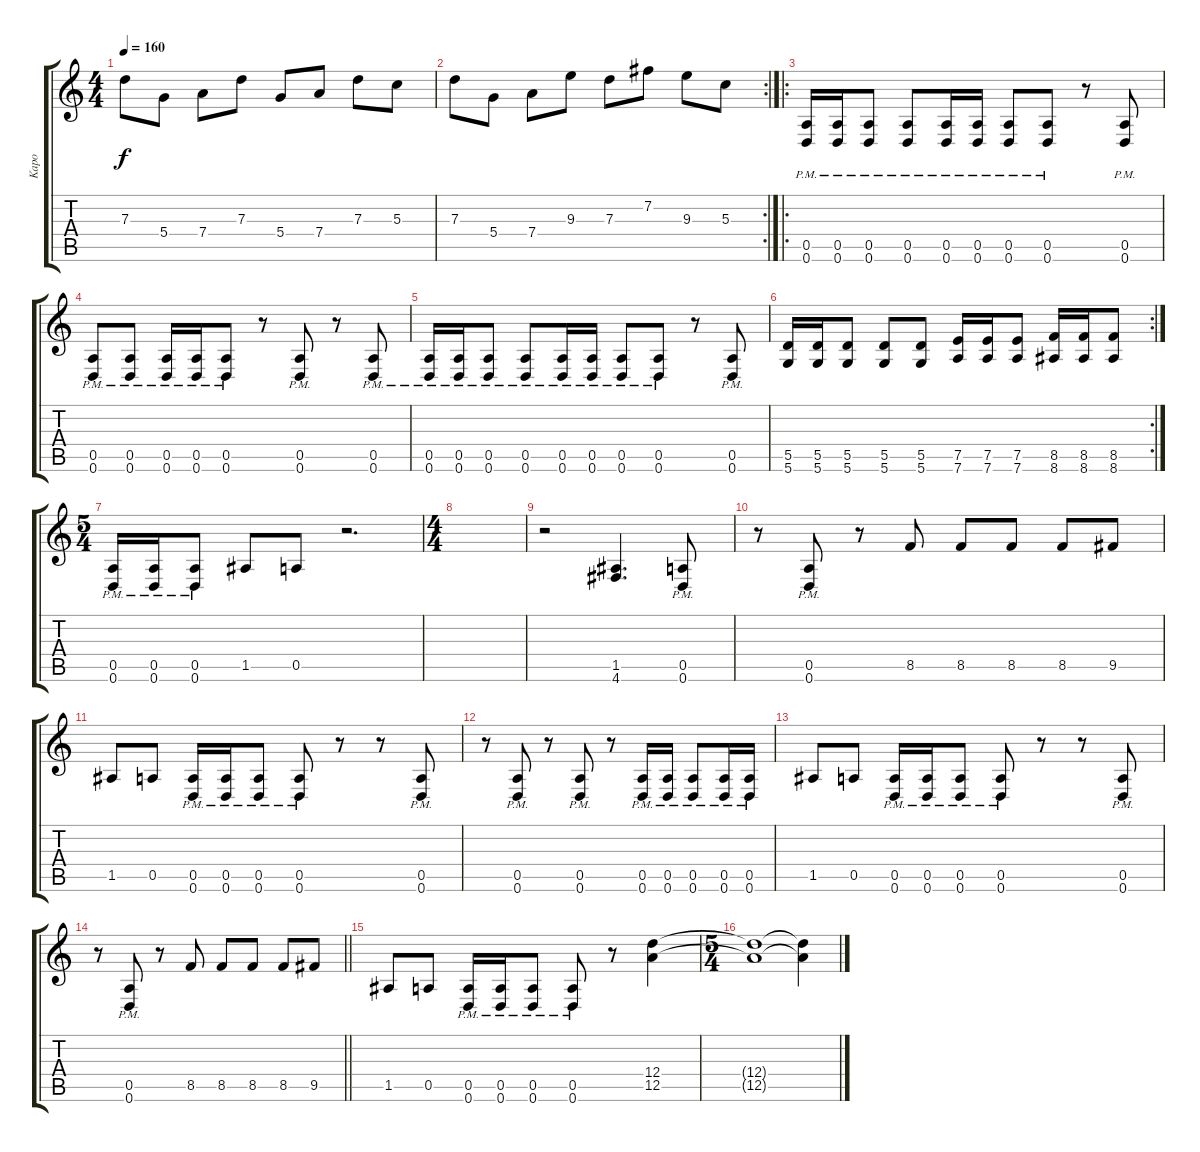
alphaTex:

\track ("Kapo" "Kapo") {instrument distortionguitar}
\staff {score tabs}
\tuning (E4 B3 G3 D3 A2 D2) {hide}
\ts (4 4)
\tempo 160
\clef g2
\ks c
7.3.8{dy f} 5.4.8 7.4.8 7.3.8 5.4.8 7.4.8 7.3.8 5.3.8 |
\rc 2
7.3.8 5.4.8 7.4.8 9.3.8 7.3.8 7.2.8 9.3.8 5.3.8 |
\ro
(0.5{pm} 0.6{pm}).16 (0.5{pm} 0.6{pm}).16 (0.5{pm} 0.6{pm}).8 (0.5{pm} 0.6{pm}).8 (0.5{pm} 0.6{pm}).16 (0.5{pm} 0.6{pm}).16 (0.5{pm} 0.6{pm}).8 (0.5{pm} 0.6{pm}).8 r.8 (0.5{pm} 0.6{pm}).8 |
(0.5{pm} 0.6{pm}).8 (0.5{pm} 0.6{pm}).8 (0.5{pm} 0.6{pm}).16 (0.5{pm} 0.6{pm}).16 (0.5{pm} 0.6{pm}).8 r.8 (0.5{pm} 0.6{pm}).8 r.8 (0.5{pm} 0.6{pm}).8 |
(0.5{pm} 0.6{pm}).16 (0.5{pm} 0.6{pm}).16 (0.5{pm} 0.6{pm}).8 (0.5{pm} 0.6{pm}).8 (0.5{pm} 0.6{pm}).16 (0.5{pm} 0.6{pm}).16 (0.5{pm} 0.6{pm}).8 (0.5{pm} 0.6{pm}).8 r.8 (0.5{pm} 0.6{pm}).8 |
\rc 2
(5.5 5.6).16 (5.5 5.6).16 (5.5 5.6).8 (5.5 5.6).8 (5.5 5.6).8 (7.5 7.6).16 (7.5 7.6).16 (7.5 7.6).8 (8.5 8.6).16 (8.5 8.6).16 (8.5 8.6).8 |
\ts (5 4)
(0.5{pm} 0.6{pm}).16 (0.5{pm} 0.6{pm}).16 (0.5{pm} 0.6{pm}).8 1.5.8 0.5.8 r.2{d} |
\ts (4 4)
|
r.2{volume 0} (1.5 4.6).4{d volume 11} (0.5{pm} 0.6{pm}).8 |
r.8 (0.5{pm} 0.6{pm}).8 r.8 8.5.8 8.5.8 8.5.8 8.5.8 9.5.8 |
1.5.8 0.5.8 (0.5{pm} 0.6{pm}).16 (0.5{pm} 0.6{pm}).16 (0.5{pm} 0.6{pm}).8 (0.5{pm} 0.6{pm}).8 r.8 r.8 (0.5{pm} 0.6{pm}).8 |
r.8 (0.5{pm} 0.6{pm}).8 r.8 (0.5{pm} 0.6{pm}).8 r.8 (0.5{pm} 0.6{pm}).16 (0.5{pm} 0.6{pm}).16 (0.5{pm} 0.6{pm}).8 (0.5{pm} 0.6{pm}).16 (0.5{pm} 0.6{pm}).16 |
1.5.8 0.5.8 (0.5{pm} 0.6{pm}).16 (0.5{pm} 0.6{pm}).16 (0.5{pm} 0.6{pm}).8 (0.5{pm} 0.6{pm}).8 r.8 r.8 (0.5{pm} 0.6{pm}).8 |
\barLineRight lightlight
r.8 (0.5{pm} 0.6{pm}).8 r.8 8.5.8 8.5.8 8.5.8 8.5.8 9.5.8 |
1.5.8 0.5.8 (0.5{pm} 0.6{pm}).16 (0.5{pm} 0.6{pm}).16 (0.5{pm} 0.6{pm}).8 (0.5{pm} 0.6{pm}).8 r.8 (12.4 12.5).4 |
\ts (5 4)
(12.4{t} 12.5{t}).1 (12.4{t} 12.5{t}).4
